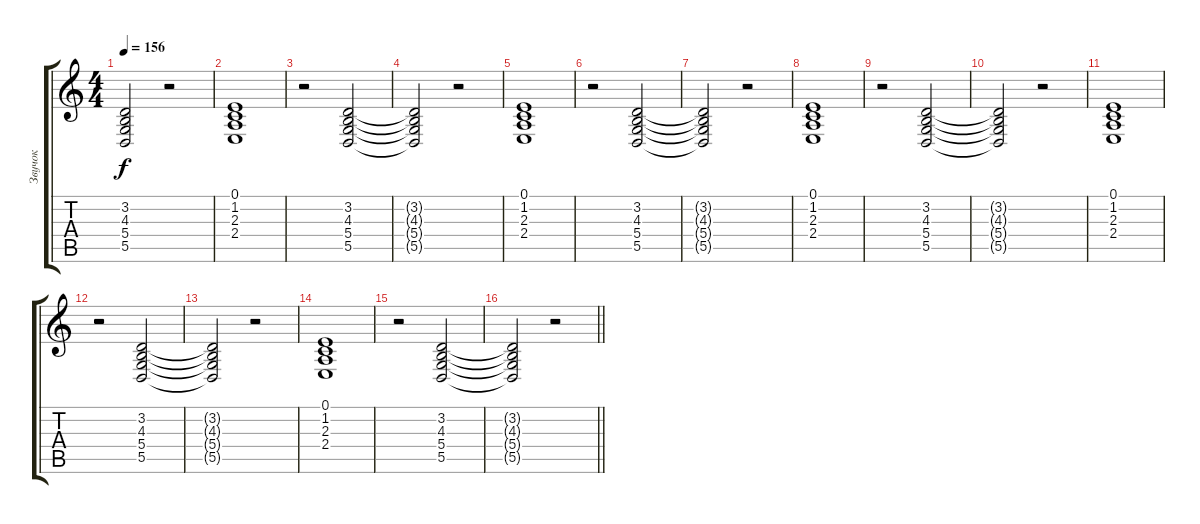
\track ("Звучок" "Звучок") {instrument synthstrings2}
\staff {score tabs}
\tuning (E4 B3 G3 D3 A2 E2) {hide}
\ts (4 4)
\tempo 156
\clef g2
\ks c
(3.2{t} 4.3{t} 5.4{t} 5.5{t}).2{dy f} r.2 |
(0.1 1.2 2.3 2.4).1 |
r.2 (3.2 4.3 5.4 5.5).2 |
(3.2{t} 4.3{t} 5.4{t} 5.5{t}).2 r.2 |
(0.1 1.2 2.3 2.4).1 |
r.2 (3.2 4.3 5.4 5.5).2 |
(3.2{t} 4.3{t} 5.4{t} 5.5{t}).2 r.2 |
(0.1 1.2 2.3 2.4).1 |
r.2 (3.2 4.3 5.4 5.5).2 |
(3.2{t} 4.3{t} 5.4{t} 5.5{t}).2 r.2 |
(0.1 1.2 2.3 2.4).1 |
r.2 (3.2 4.3 5.4 5.5).2 |
(3.2{t} 4.3{t} 5.4{t} 5.5{t}).2 r.2 |
(0.1 1.2 2.3 2.4).1 |
r.2 (3.2 4.3 5.4 5.5).2 |
\barLineRight lightlight
(3.2{t} 4.3{t} 5.4{t} 5.5{t}).2 r.2
